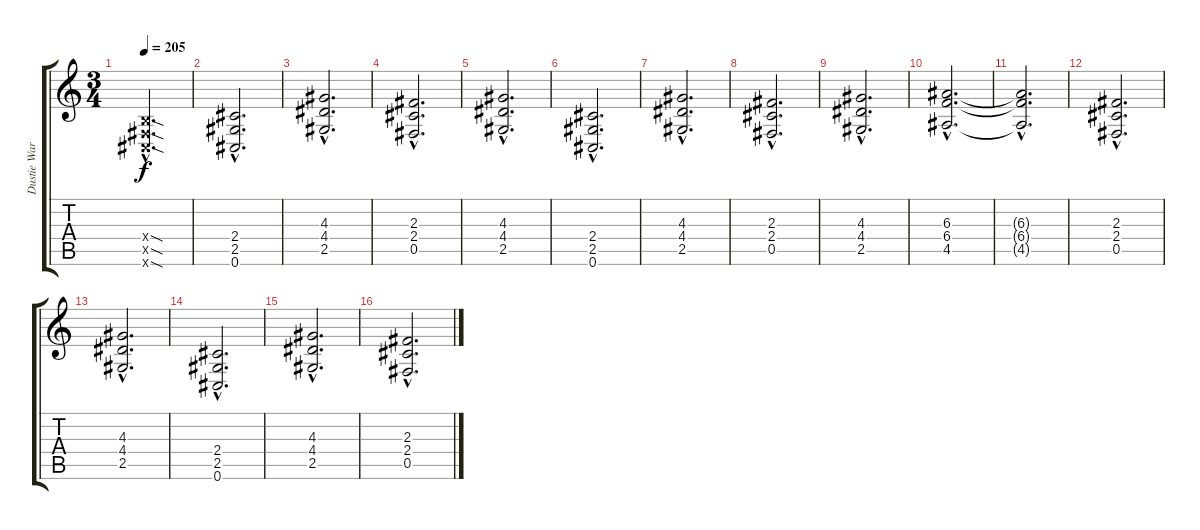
\track ("Dustie Waring Rhythm Gtr." "Dustie War") {instrument distortionguitar}
\staff {score tabs}
\tuning (Db4 Ab3 E3 B2 Gb2 Db2) {hide}
\ts (3 4)
\tempo 205
\clef g2
\ks c
(0.4{sod hac x} 0.5{sod hac x} 0.6{sod hac x}).2{d dy f} |
(2.4{hac} 2.5{hac} 0.6{hac}).2{d} |
(4.3{hac} 4.4{hac} 2.5{hac}).2{d} |
(2.3{hac} 2.4{hac} 0.5{hac}).2{d} |
(4.3{hac} 4.4{hac} 2.5{hac}).2{d} |
(2.4{hac} 2.5{hac} 0.6{hac}).2{d} |
(4.3{hac} 4.4{hac} 2.5{hac}).2{d} |
(2.3{hac} 2.4{hac} 0.5{hac}).2{d} |
(4.3{hac} 4.4{hac} 2.5{hac}).2{d} |
(6.3{hac} 6.4{hac} 4.5{hac}).2{d} |
(6.3{hac t} 6.4{hac t} 4.5{hac t}).2{d} |
(2.3{hac} 2.4{hac} 0.5{hac}).2{d} |
(4.3{hac} 4.4{hac} 2.5{hac}).2{d} |
(2.4{hac} 2.5{hac} 0.6{hac}).2{d} |
(4.3{hac} 4.4{hac} 2.5{hac}).2{d} |
(2.3{hac} 2.4{hac} 0.5{hac}).2{d}
